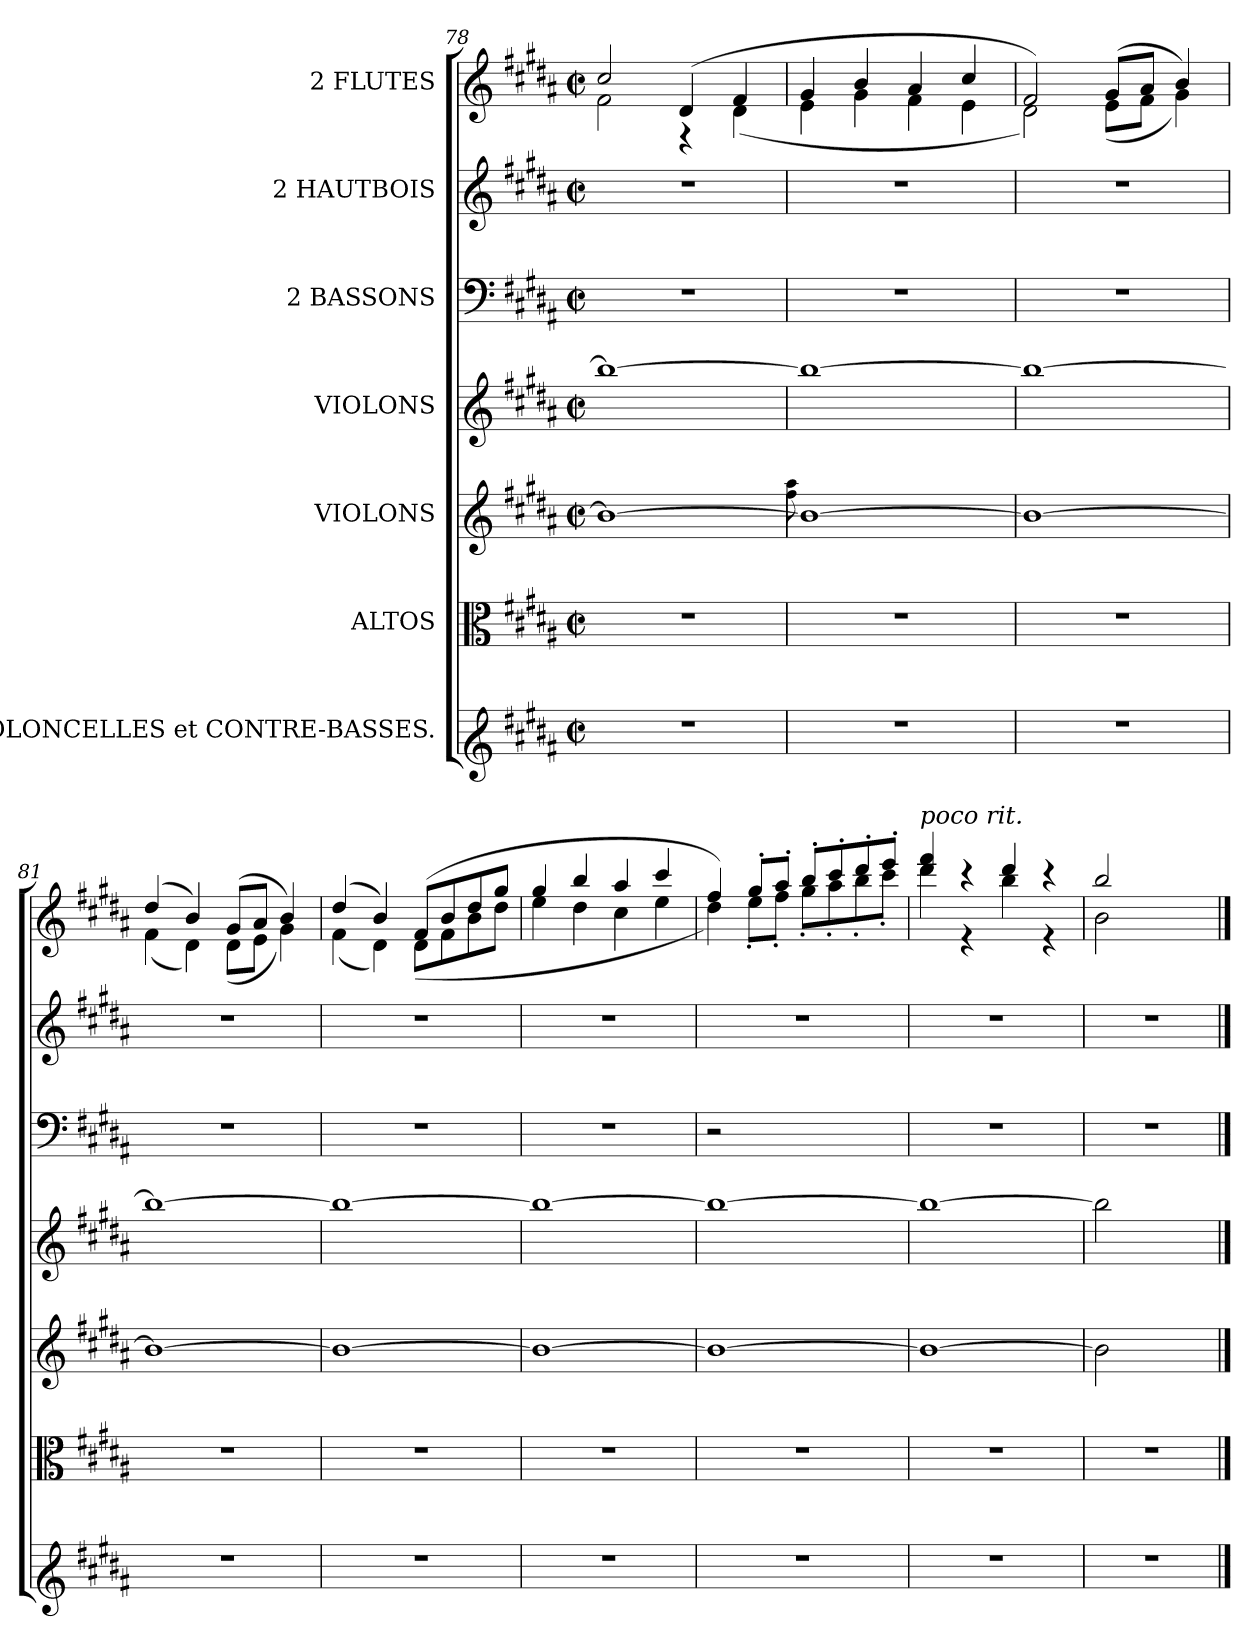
**kern	**kern	**kern	**kern	**kern	**kern	**kern
*part7	*part6	*part5	*part4	*part3	*part2	*part1
*staff7	*staff6	*staff5	*staff4	*staff3	*staff2	*staff1
*I"VIOLONCELLES et CONTRE-BASSES.	*I"ALTOS	*I"VIOLONS	*I"VIOLONS	*I"2 BASSONS	*I"2 HAUTBOIS	*I"2 FLUTES
*clefG1	*clefC3	*clefG2	*clefG2	*clefF4	*clefG2	*clefG2
*k[f#c#g#d#a#]	*k[f#c#g#d#a#]	*k[f#c#g#d#a#]	*k[f#c#g#d#a#]	*k[f#c#g#d#a#]	*k[f#c#g#d#a#]	*k[f#c#g#d#a#]
*M2/2	*M2/2	*M2/2	*M2/2	*M2/2	*M2/2	*M2/2
*met(c|)	*met(c|)	*met(c|)	*met(c|)	*met(c|)	*met(c|)	*met(c|)
=78	=78	=78	=78	=78	=78	=78
*	*	*	*	*	*	*^
1r	1r	1b\_	1bb\_	1r	1r	2cc#/	2f#\
.	.	.	.	.	.	(4d#/	4r
.	.	.	.	.	.	4f#/	(4d#\
!!LO:LB:g=z	!!
=79	=79	=79	=79	=79	=79	=79	=79
*	*	*^	*	*	*	*	*
.	.	.	8qqff#\ 8qqaa#\	.	.	.	.	.
1r	1r	((((1b\_	1ryy	1bb\_	1r	1r	4g#/	4e\
.	.	.	.	.	.	.	4b/	4g#\
.	.	.	.	.	.	.	4a#/	4f#\
.	.	.	.	.	.	.	4cc#/	4e\
*	*	*v	*v	*	*	*	*	*
=80	=80	=80	=80	=80	=80	=80	=80
1r	1r	1b\_	1bb\_	1r	1r	2f#/)	2d#\)
.	.	.	.	.	.	(8g#/L	(8e\L
.	.	.	.	.	.	8a#/J	8f#\J
.	.	.	.	.	.	4b/)	4g#\)
=81	=81	=81	=81	=81	=81	=81	=81
1r	1r	1b\_	1bb\_	1r	1r	(4dd#/	(4f#\
.	.	.	.	.	.	4b/)	4d#\)
.	.	.	.	.	.	(8g#/L	(8d#\L
.	.	.	.	.	.	8a#/J	8e\J
.	.	.	.	.	.	4b/)	4g#\)
=82	=82	=82	=82	=82	=82	=82	=82
1r	1r	1b\_	1bb\_	1r	1r	(4dd#/	(4f#\
.	.	.	.	.	.	4b/)	4d#\)
.	.	.	.	.	.	(8f#/L	(8d#\L
.	.	.	.	.	.	8b/	8f#\
.	.	.	.	.	.	8dd#/	8b\
.	.	.	.	.	.	8gg#/J	8dd#\J
=83	=83	=83	=83	=83	=83	=83	=83
1r	1r	1b\_	1bb\_	1r	1r	4gg#/	4ee\
.	.	.	.	.	.	4bb/	4dd#\
.	.	.	.	.	.	4aa#/	4cc#\
.	.	.	.	.	.	4ccc#/	4ee\
=84	=84	=84	=84	=84	=84	=84	=84
1r	1r	1b\_	1bb\_	2r	1r	4ff#/)	4dd#\)
.	.	.	.	.	.	8gg#'/L	8ee'\L
.	.	.	.	.	.	8aa#'/J	8ff#'\J
.	.	.	.	2ryy	.	8bb'/L	8gg#'\L
.	.	.	.	.	.	8ccc#'/	8aa#'\
.	.	.	.	.	.	8ddd#'/	8bb'\
.	.	.	.	.	.	8eee'/J	8ccc#'\J
=85	=85	=85	=85	=85	=85	=85	=85
!	!	!	!	!	!	!LO:TX:i:t=poco rit.	!
1r	1r	1b\_	1bb\_	1r	1r	4ddd#/ 4fff#/	4ddd#\
.	.	.	.	.	.	4r	4r
.	.	.	.	.	.	4ddd#/	4bb\
.	.	.	.	.	.	4r	4r
=86	=86	=86	=86	=86	=86	=86	=86
1r	1r	2b\]	2bb\]	1r	1r	2bb/	2b\
.	.	2ryy	2ryy	.	.	2ryy	2ryy
*	*	*	*	*	*	*v	*v
==	==	==	==	==	==	==
*-	*-	*-	*-	*-	*-	*-
